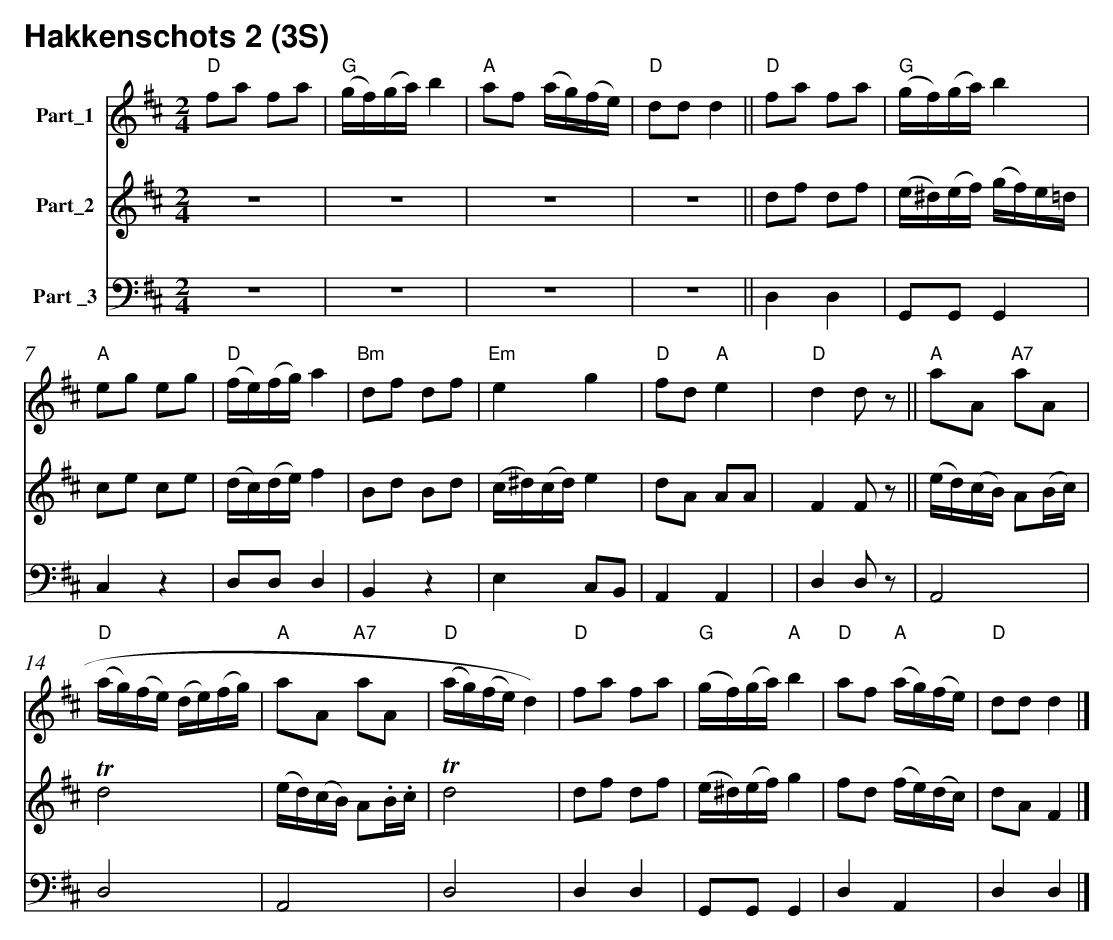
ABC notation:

X:1
T:Hakkenschots 2 (3S)
%%score 1 2 3
L:1/8
M:2/4
K:D
V:1 treble nm="Part_1"
V:2 treble nm="Part_2"
V:3 clef=bass nm="Part _3"
V:1
"D" fa fa |"G" (g/f/)(g/a/) b2 |"A" af (a/g/)(f/e/) |"D" dd d2 ||"D" fa fa |"G" (g/f/)(g/a/) b2 |$
"A" eg eg |"D" (f/e/)(f/g/)a2 |"Bm"  df df |"Em" e2 g2 |"D" fd "A" e2 |"D" d2 d z||"A"  aA "A7" aA |$
"D" (a/g/)(f/e/) (d/e/)(f/g/) |"A" aA "A7" aA |"D" (a/g/)(f/e/) d2) |"D" fa fa |"G" (g/f/)(g/a/)"A"  b2 |"D" af "A" (a/g/)(f/e/) |"D" dd d2 |]
V:2
z4 | z4 | z4 | z4 || df df | (e/^d/)(e/f/) (g/f/)e/=d/ | ce ce | (d/c/)(d/e/) f2 | Bd Bd | (c/^d/)(c/d/) e2 | dA AA | F2 F z ||
(e/d/)(c/B/) A(B/c/) | !trill!d4 | (e/d/)(c/B/) A.B/.c/ | !trill!d4 | df df | (e/^d/)(e/f/) g2 |fd (f/e/)(d/c/) | dA F2 |]
V:3
z4 | z4 | z4 | z4 || D,2 D,2 | G,,G,, G,,2 | C,2 z2 | D,D, D,2 | B,,2 z2 | E,2 C,B,, | A,,2 A,,2 | | D,2 D, z| A,,4 |
D,4 | A,,4 | D,4 | D,2 D,2 | G,,G,, G,,2 |D,2 A,,2 |D,2 D,2 |]
